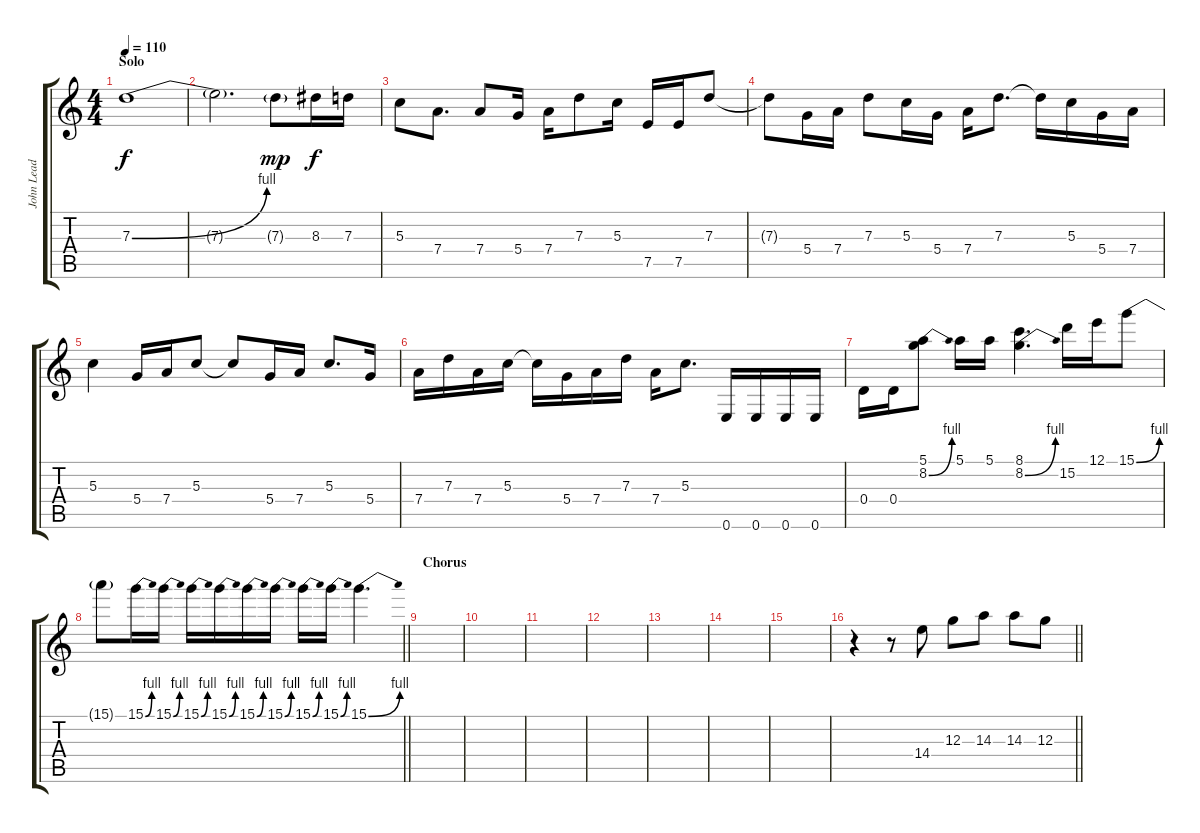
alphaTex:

\track ("John Lead" "John Lead") {instrument distortionguitar}
\staff {score tabs}
\tuning (E4 B3 G3 D3 A2 E2) {hide}
\ts (4 4)
\section ("" "Solo")
\tempo 110
\clef g2
\ks c
7.3{be (bend 0 0 60 4)}.1{dy f instrument distortionguitar} |
7.3{t}.2{d} 7.3{g}.8{dy mp} 8.3.16{dy f} 7.3.16 |
5.3.8 7.4.8{d} 7.4.8 5.4.16 7.4.16 7.3.8 5.3.16 7.5.16 7.5.16 7.3.8 |
7.3{t}.8 5.4.16 7.4.16 7.3.8 5.3.16 5.4.16 7.4.16 7.3.8{d} 7.3{t}.16 5.3.16 5.4.16 7.4.16 |
5.3.4 5.4.16 7.4.16 5.3.8 5.3{t}.8 5.4.16 7.4.16 5.3.8{d} 5.4.16 |
7.4.16 7.3.16 7.4.16 5.3.16 5.3{t}.16 5.4.16 7.4.16 7.3.16 7.4.16 5.3.8{d} 0.6.16 0.6.16 0.6.16 0.6.16 |
0.4.16 0.4.16 (5.1 8.2{be (bend 0 0 60 4)}).8 5.1.16 5.1.16 (8.1 8.2{be (bend 0 0 60 4)}).4{d} 15.2.16 12.1.16 15.1{be (bend 0 0 60 4)}.8 |
\barLineRight lightlight
15.1{t}.8 15.1{be (bend 0 0 60 4)}.16 15.1{be (bend 0 0 60 4)}.16 15.1{be (bend 0 0 60 4)}.16 15.1{be (bend 0 0 60 4)}.16 15.1{be (bend 0 0 60 4)}.16 15.1{be (bend 0 0 60 4)}.16 15.1{be (bend 0 0 60 4)}.16 15.1{be (bend 0 0 60 4)}.16 15.1{be (bend 0 0 60 4)}.4{d} |
\section ("" "Chorus")
|
|
|
|
|
|
|
\barLineRight lightlight
r.4{instrument acousticguitarsteel} r.8 14.4.8 12.3.8 14.3.8 14.3.8 12.3.8
